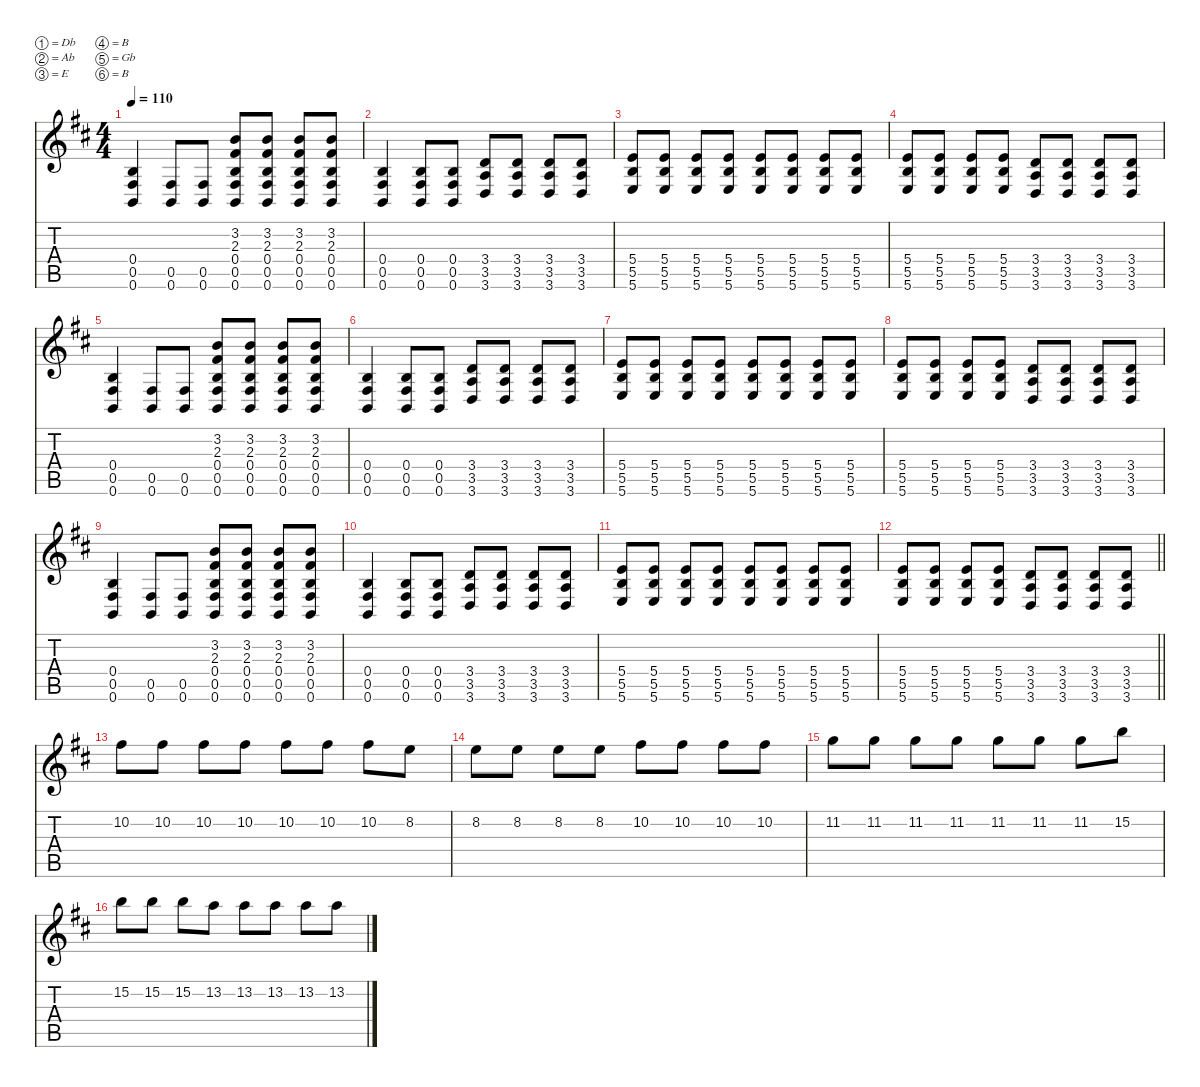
\defaultSystemsLayout 4
\hideDynamics
\bracketExtendMode nobrackets
\singleTrackTrackNamePolicy hidden
\multiTrackTrackNamePolicy hidden
\firstSystemTrackNameMode fullname
\firstSystemTrackNameOrientation horizontal
\otherSystemsTrackNameOrientation horizontal
\track ("Aaron Turner Dist" "dist.guit.") {defaultSystemsLayout 8 instrument distortionguitar}
\staff {score tabs}
\tuning (Db4 Ab3 E3 B2 Gb2 B1)
\ts (4 4)
\tempo 110
\clef g2
\ks bminor
(0.4{acc forcenatural} 0.5{acc #} 0.6{acc forcenatural}).4{dy f beam Up} (0.5{acc #} 0.6{acc forcenatural}).8{beam Up} (0.5{acc #} 0.6{acc forcenatural}).8{beam Up} (3.2{acc forcenatural} 2.3{acc #} 0.4{acc forcenatural} 0.5{acc #} 0.6{acc forcenatural}).8{beam Up} (3.2{acc forcenatural} 2.3{acc #} 0.4{acc forcenatural} 0.5{acc #} 0.6{acc forcenatural}).8{beam Up} (3.2{acc forcenatural} 2.3{acc #} 0.4{acc forcenatural} 0.5{acc #} 0.6{acc forcenatural}).8{beam Up} (3.2{acc forcenatural} 2.3{acc #} 0.4{acc forcenatural} 0.5{acc #} 0.6{acc forcenatural}).8{beam Up} |
(0.4{acc forcenatural} 0.5{acc #} 0.6{acc forcenatural}).4{beam Up} (0.4{acc forcenatural} 0.5{acc #} 0.6{acc forcenatural}).8{beam Up} (0.4{acc forcenatural} 0.5{acc #} 0.6{acc forcenatural}).8{beam Up} (3.4{acc forcenatural} 3.5{acc forcenatural} 3.6{acc forcenatural}).8{beam Up} (3.4{acc forcenatural} 3.5{acc forcenatural} 3.6{acc forcenatural}).8{beam Up} (3.4{acc forcenatural} 3.5{acc forcenatural} 3.6{acc forcenatural}).8{beam Up} (3.4{acc forcenatural} 3.5{acc forcenatural} 3.6{acc forcenatural}).8{beam Up} |
(5.4{acc forcenatural} 5.5{acc forcenatural} 5.6{acc forcenatural}).8{beam Up} (5.4{acc forcenatural} 5.5{acc forcenatural} 5.6{acc forcenatural}).8{beam Up} (5.4{acc forcenatural} 5.5{acc forcenatural} 5.6{acc forcenatural}).8{beam Up} (5.4{acc forcenatural} 5.5{acc forcenatural} 5.6{acc forcenatural}).8{beam Up} (5.4{acc forcenatural} 5.5{acc forcenatural} 5.6{acc forcenatural}).8{beam Up} (5.4{acc forcenatural} 5.5{acc forcenatural} 5.6{acc forcenatural}).8{beam Up} (5.4{acc forcenatural} 5.5{acc forcenatural} 5.6{acc forcenatural}).8{beam Up} (5.4{acc forcenatural} 5.5{acc forcenatural} 5.6{acc forcenatural}).8{beam Up} |
(5.4{acc forcenatural} 5.5{acc forcenatural} 5.6{acc forcenatural}).8{beam Up} (5.4{acc forcenatural} 5.5{acc forcenatural} 5.6{acc forcenatural}).8{beam Up} (5.4{acc forcenatural} 5.5{acc forcenatural} 5.6{acc forcenatural}).8{beam Up} (5.4{acc forcenatural} 5.5{acc forcenatural} 5.6{acc forcenatural}).8{beam Up} (3.4{acc forcenatural} 3.5{acc forcenatural} 3.6{acc forcenatural}).8{beam Up} (3.4{acc forcenatural} 3.5{acc forcenatural} 3.6{acc forcenatural}).8{beam Up} (3.4{acc forcenatural} 3.5{acc forcenatural} 3.6{acc forcenatural}).8{beam Up} (3.4{acc forcenatural} 3.5{acc forcenatural} 3.6{acc forcenatural}).8{beam Up} |
(0.4{acc forcenatural} 0.5{acc #} 0.6{acc forcenatural}).4{beam Up} (0.5{acc #} 0.6{acc forcenatural}).8{beam Up} (0.5{acc #} 0.6{acc forcenatural}).8{beam Up} (3.2{acc forcenatural} 2.3{acc #} 0.4{acc forcenatural} 0.5{acc #} 0.6{acc forcenatural}).8{beam Up} (3.2{acc forcenatural} 2.3{acc #} 0.4{acc forcenatural} 0.5{acc #} 0.6{acc forcenatural}).8{beam Up} (3.2{acc forcenatural} 2.3{acc #} 0.4{acc forcenatural} 0.5{acc #} 0.6{acc forcenatural}).8{beam Up} (3.2{acc forcenatural} 2.3{acc #} 0.4{acc forcenatural} 0.5{acc #} 0.6{acc forcenatural}).8{beam Up} |
(0.4{acc forcenatural} 0.5{acc #} 0.6{acc forcenatural}).4{beam Up} (0.4{acc forcenatural} 0.5{acc #} 0.6{acc forcenatural}).8{beam Up} (0.4{acc forcenatural} 0.5{acc #} 0.6{acc forcenatural}).8{beam Up} (3.4{acc forcenatural} 3.5{acc forcenatural} 3.6{acc forcenatural}).8{beam Up} (3.4{acc forcenatural} 3.5{acc forcenatural} 3.6{acc forcenatural}).8{beam Up} (3.4{acc forcenatural} 3.5{acc forcenatural} 3.6{acc forcenatural}).8{beam Up} (3.4{acc forcenatural} 3.5{acc forcenatural} 3.6{acc forcenatural}).8{beam Up} |
(5.4{acc forcenatural} 5.5{acc forcenatural} 5.6{acc forcenatural}).8{beam Up} (5.4{acc forcenatural} 5.5{acc forcenatural} 5.6{acc forcenatural}).8{beam Up} (5.4{acc forcenatural} 5.5{acc forcenatural} 5.6{acc forcenatural}).8{beam Up} (5.4{acc forcenatural} 5.5{acc forcenatural} 5.6{acc forcenatural}).8{beam Up} (5.4{acc forcenatural} 5.5{acc forcenatural} 5.6{acc forcenatural}).8{beam Up} (5.4{acc forcenatural} 5.5{acc forcenatural} 5.6{acc forcenatural}).8{beam Up} (5.4{acc forcenatural} 5.5{acc forcenatural} 5.6{acc forcenatural}).8{beam Up} (5.4{acc forcenatural} 5.5{acc forcenatural} 5.6{acc forcenatural}).8{beam Up} |
(5.4{acc forcenatural} 5.5{acc forcenatural} 5.6{acc forcenatural}).8{beam Up} (5.4{acc forcenatural} 5.5{acc forcenatural} 5.6{acc forcenatural}).8{beam Up} (5.4{acc forcenatural} 5.5{acc forcenatural} 5.6{acc forcenatural}).8{beam Up} (5.4{acc forcenatural} 5.5{acc forcenatural} 5.6{acc forcenatural}).8{beam Up} (3.4{acc forcenatural} 3.5{acc forcenatural} 3.6{acc forcenatural}).8{beam Up} (3.4{acc forcenatural} 3.5{acc forcenatural} 3.6{acc forcenatural}).8{beam Up} (3.4{acc forcenatural} 3.5{acc forcenatural} 3.6{acc forcenatural}).8{beam Up} (3.4{acc forcenatural} 3.5{acc forcenatural} 3.6{acc forcenatural}).8{beam Up} |
(0.4{acc forcenatural} 0.5{acc #} 0.6{acc forcenatural}).4{beam Up} (0.5{acc #} 0.6{acc forcenatural}).8{beam Up} (0.5{acc #} 0.6{acc forcenatural}).8{beam Up} (3.2{acc forcenatural} 2.3{acc #} 0.4{acc forcenatural} 0.5{acc #} 0.6{acc forcenatural}).8{beam Up} (3.2{acc forcenatural} 2.3{acc #} 0.4{acc forcenatural} 0.5{acc #} 0.6{acc forcenatural}).8{beam Up} (3.2{acc forcenatural} 2.3{acc #} 0.4{acc forcenatural} 0.5{acc #} 0.6{acc forcenatural}).8{beam Up} (3.2{acc forcenatural} 2.3{acc #} 0.4{acc forcenatural} 0.5{acc #} 0.6{acc forcenatural}).8{beam Up} |
(0.4{acc forcenatural} 0.5{acc #} 0.6{acc forcenatural}).4{beam Up} (0.4{acc forcenatural} 0.5{acc #} 0.6{acc forcenatural}).8{beam Up} (0.4{acc forcenatural} 0.5{acc #} 0.6{acc forcenatural}).8{beam Up} (3.4{acc forcenatural} 3.5{acc forcenatural} 3.6{acc forcenatural}).8{beam Up} (3.4{acc forcenatural} 3.5{acc forcenatural} 3.6{acc forcenatural}).8{beam Up} (3.4{acc forcenatural} 3.5{acc forcenatural} 3.6{acc forcenatural}).8{beam Up} (3.4{acc forcenatural} 3.5{acc forcenatural} 3.6{acc forcenatural}).8{beam Up} |
(5.4{acc forcenatural} 5.5{acc forcenatural} 5.6{acc forcenatural}).8{beam Up} (5.4{acc forcenatural} 5.5{acc forcenatural} 5.6{acc forcenatural}).8{beam Up} (5.4{acc forcenatural} 5.5{acc forcenatural} 5.6{acc forcenatural}).8{beam Up} (5.4{acc forcenatural} 5.5{acc forcenatural} 5.6{acc forcenatural}).8{beam Up} (5.4{acc forcenatural} 5.5{acc forcenatural} 5.6{acc forcenatural}).8{beam Up} (5.4{acc forcenatural} 5.5{acc forcenatural} 5.6{acc forcenatural}).8{beam Up} (5.4{acc forcenatural} 5.5{acc forcenatural} 5.6{acc forcenatural}).8{beam Up} (5.4{acc forcenatural} 5.5{acc forcenatural} 5.6{acc forcenatural}).8{beam Up} |
\barLineRight lightlight
(5.4{acc forcenatural} 5.5{acc forcenatural} 5.6{acc forcenatural}).8{beam Up} (5.4{acc forcenatural} 5.5{acc forcenatural} 5.6{acc forcenatural}).8{beam Up} (5.4{acc forcenatural} 5.5{acc forcenatural} 5.6{acc forcenatural}).8{beam Up} (5.4{acc forcenatural} 5.5{acc forcenatural} 5.6{acc forcenatural}).8{beam Up} (3.4{acc forcenatural} 3.5{acc forcenatural} 3.6{acc forcenatural}).8{beam Up} (3.4{acc forcenatural} 3.5{acc forcenatural} 3.6{acc forcenatural}).8{beam Up} (3.4{acc forcenatural} 3.5{acc forcenatural} 3.6{acc forcenatural}).8{beam Up} (3.4{acc forcenatural} 3.5{acc forcenatural} 3.6{acc forcenatural}).8{beam Up} |
10.2{acc #}.8{beam Down} 10.2{acc #}.8{beam Down} 10.2{acc #}.8{beam Down} 10.2{acc #}.8{beam Down} 10.2{acc #}.8{beam Down} 10.2{acc #}.8{beam Down} 10.2{acc #}.8{beam Down} 8.2{acc forcenatural}.8{beam Down} |
8.2{acc forcenatural}.8{beam Down} 8.2{acc forcenatural}.8{beam Down} 8.2{acc forcenatural}.8{beam Down} 8.2{acc forcenatural}.8{beam Down} 10.2{acc #}.8{beam Down} 10.2{acc #}.8{beam Down} 10.2{acc #}.8{beam Down} 10.2{acc #}.8{beam Down} |
11.2{acc forcenatural}.8{beam Down} 11.2{acc forcenatural}.8{beam Down} 11.2{acc forcenatural}.8{beam Down} 11.2{acc forcenatural}.8{beam Down} 11.2{acc forcenatural}.8{beam Down} 11.2{acc forcenatural}.8{beam Down} 11.2{acc forcenatural}.8{beam Down} 15.2{acc forcenatural}.8{beam Down} |
15.2{acc forcenatural}.8{beam Down} 15.2{acc forcenatural}.8{beam Down} 15.2{acc forcenatural}.8{beam Down} 13.2{acc forcenatural}.8{beam Down} 13.2{acc forcenatural}.8{beam Down} 13.2{acc forcenatural}.8{beam Down} 13.2{acc forcenatural}.8{beam Down} 13.2{acc forcenatural}.8{beam Down}
